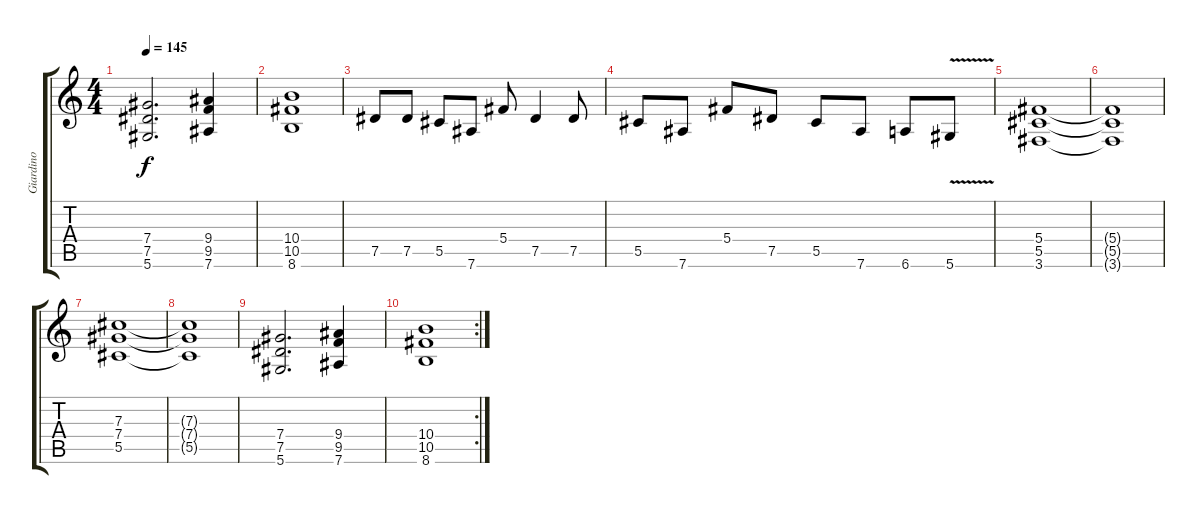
\track ("Giardino" "Giardino") {instrument distortionguitar}
\staff {score tabs}
\tuning (Eb4 Bb3 Gb3 Db3 Ab2 Eb2) {hide}
\ts (4 4)
\tempo 145
\clef g2
\ks c
(7.4 7.5 5.6).2{d dy f} (9.4 9.5 7.6).4 |
(10.4 10.5 8.6).1 |
7.5.8 7.5.8 5.5.8 7.6.8 5.4.8 7.5.4 7.5.8 |
5.5.8 7.6.8 5.4.8 7.5.8 5.5.8 7.6.8 6.6.8 5.6{v}.8 |
(5.4 5.5 3.6).1 |
(5.4{t} 5.5{t} 3.6{t}).1 |
(7.3 7.4 5.5).1 |
(7.3{t} 7.4{t} 5.5{t}).1 |
(7.4 7.5 5.6).2{d} (9.4 9.5 7.6).4 |
\rc 2
(10.4 10.5 8.6).1
